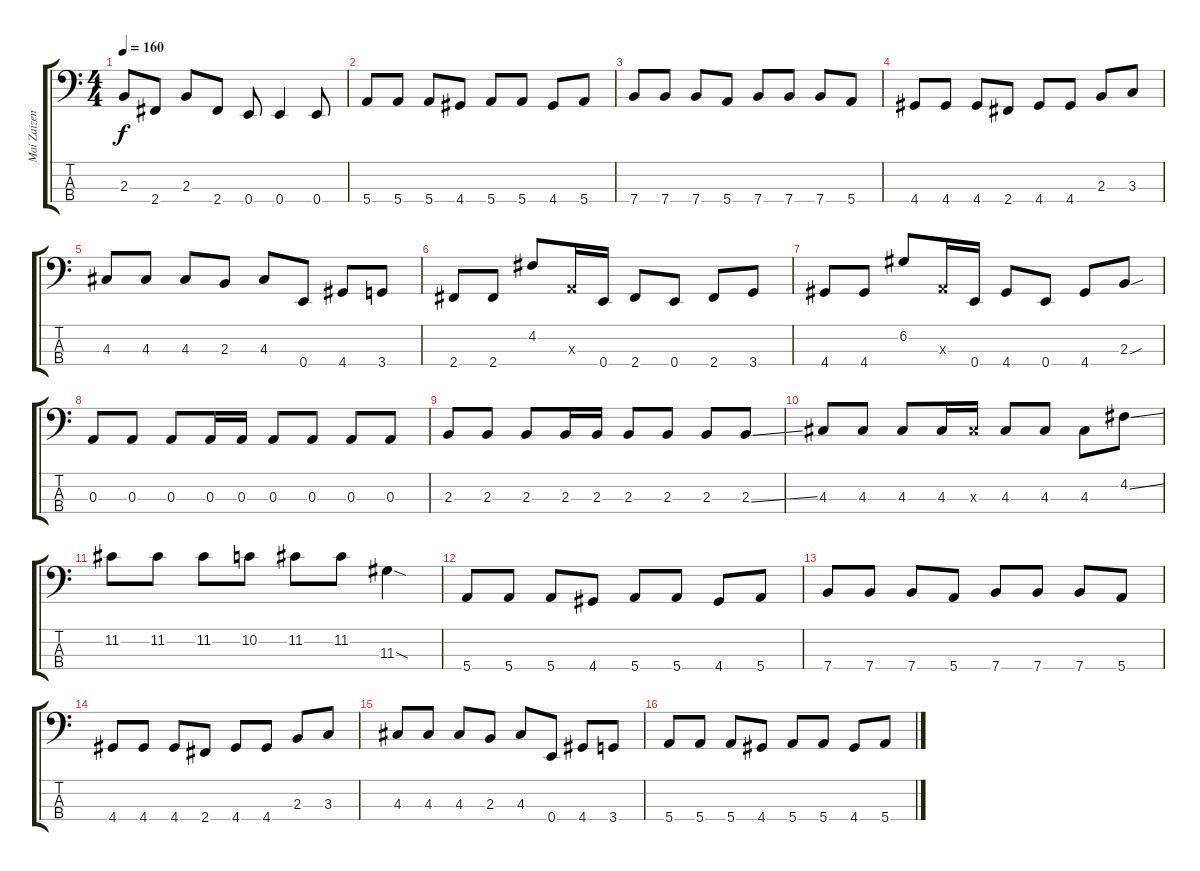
\track ("Mai Zaizen (Bass)" "Mai Zaizen") {instrument electricbassfinger}
\staff {score tabs}
\tuning (G2 D2 A1 E1) {hide}
\ts (4 4)
\tempo 160
\clef f4
\ks c
2.3{t}.8{dy f} 2.4.8 2.3.8 2.4.8 0.4.8 0.4.4 0.4.8 |
5.4.8 5.4.8 5.4.8 4.4.8 5.4.8 5.4.8 4.4.8 5.4.8 |
7.4.8 7.4.8 7.4.8 5.4.8 7.4.8 7.4.8 7.4.8 5.4.8 |
4.4.8 4.4.8 4.4.8 2.4.8 4.4.8 4.4.8 2.3.8 3.3.8 |
4.3.8 4.3.8 4.3.8 2.3.8 4.3.8 0.4.8 4.4.8 3.4.8 |
2.4.8 2.4.8 4.2.8 0.3{x}.16 0.4.16 2.4.8 0.4.8 2.4.8 3.4.8 |
4.4.8 4.4.8 6.2.8 0.3{x}.16 0.4.16 4.4.8 0.4.8 4.4.8 2.3{sou}.8 |
0.3.8 0.3.8 0.3.8 0.3.16 0.3.16 0.3.8 0.3.8 0.3.8 0.3.8 |
2.3.8 2.3.8 2.3.8 2.3.16 2.3.16 2.3.8 2.3.8 2.3.8 2.3{ss}.8 |
4.3.8 4.3.8 4.3.8 4.3.16 4.3{x}.16 4.3.8 4.3.8 4.3.8 4.2{ss}.8 |
11.2.8 11.2.8 11.2.8 10.2.8 11.2.8 11.2.8 11.3{sod}.4 |
5.4.8 5.4.8 5.4.8 4.4.8 5.4.8 5.4.8 4.4.8 5.4.8 |
7.4.8 7.4.8 7.4.8 5.4.8 7.4.8 7.4.8 7.4.8 5.4.8 |
4.4.8 4.4.8 4.4.8 2.4.8 4.4.8 4.4.8 2.3.8 3.3.8 |
4.3.8 4.3.8 4.3.8 2.3.8 4.3.8 0.4.8 4.4.8 3.4.8 |
5.4.8 5.4.8 5.4.8 4.4.8 5.4.8 5.4.8 4.4.8 5.4.8
